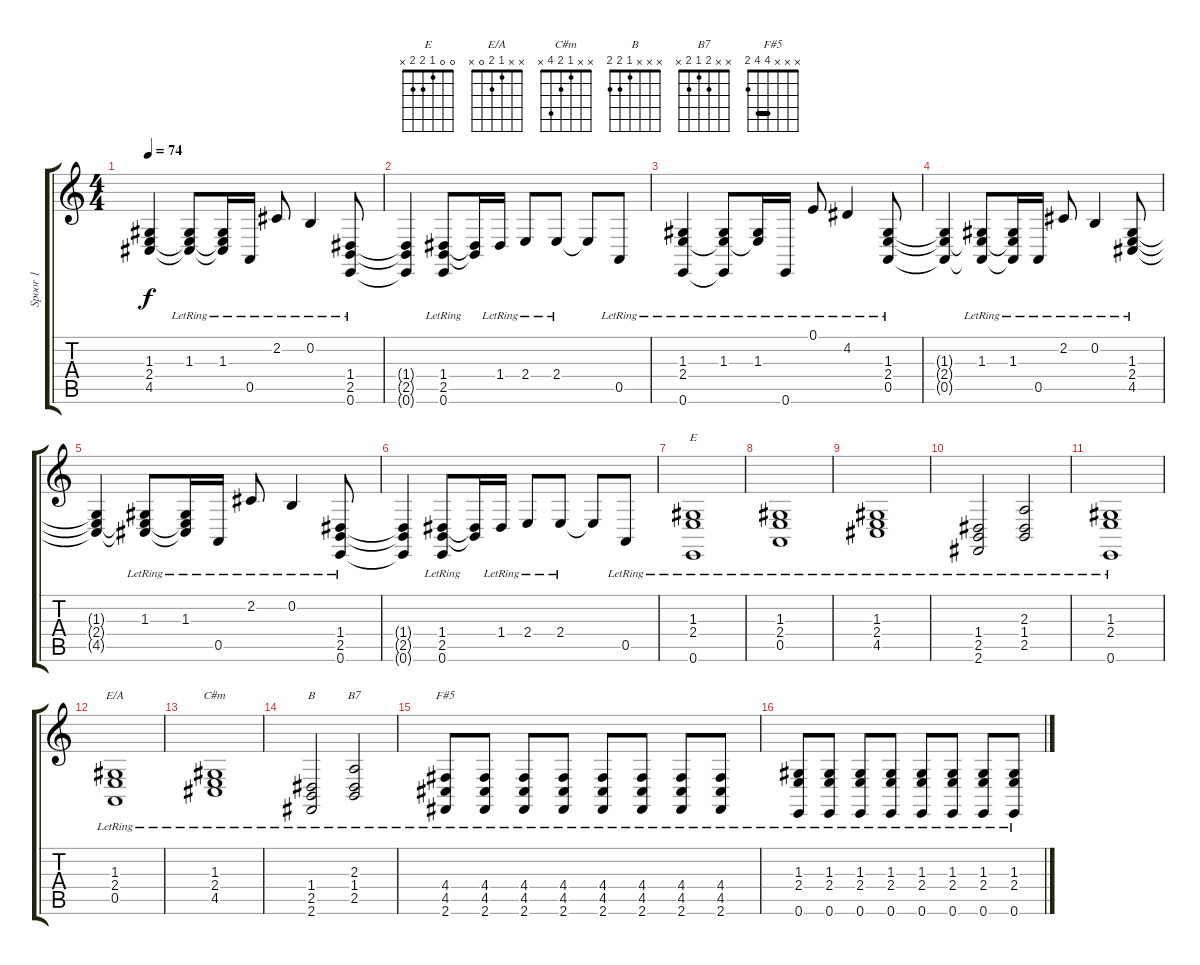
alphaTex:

\track ("Spoor 1" "Spoor 1") {instrument brightacousticpiano}
\staff {score tabs}
\tuning (E4 B3 G3 D3 A2 E2) {hide}
\chord ("E" 0 0 1 2 2 x)
\chord ("E/A" x x 1 2 0 x)
\chord ("C#m" x x 1 2 4 x)
\chord ("B" x x x 1 2 2)
\chord ("B7" x x 2 1 2 x)
\chord ("F#5" x x x 4 4 2) {barre 4}
\ts (4 4)
\tempo 74
\clef g2
\ks c
(1.3{t} 2.4{t} 4.5{t}).4{dy f} (1.3{lr} 2.4{t} 4.5{t}).8 (1.3{lr} 2.4{t} 4.5{t}).16 0.5{lr}.16 2.2{lr}.8 0.2{lr}.4 (1.4{lr} 2.5{lr} 0.6{lr}).8 |
(1.4{t} 2.5{t} 0.6{t}).4 (1.4{lr} 2.5{lr} 0.6{lr}).8 (1.4{t} 2.5{t}).16 1.4{lr}.16 2.4{lr}.8 2.4{lr}.8 2.4{t}.8 0.5{lr}.8 |
(1.3{lr} 2.4{lr} 0.6{lr}).4 (1.3{lr} 2.4{t} 0.6{t}).8 (1.3{lr} 2.4{t}).16 0.6{lr}.16 0.1{lr}.8 4.2{lr}.4 (1.3{lr} 2.4{lr} 0.5{lr}).8 |
(1.3{t} 2.4{t} 0.5{t}).4 (1.3{lr} 2.4{t} 0.5{t}).8 (1.3{lr} 2.4{t} 0.5{t}).16 0.5{lr}.16 2.2{lr}.8 0.2{lr}.4 (1.3{lr} 2.4{lr} 4.5{lr}).8 |
(1.3{t} 2.4{t} 4.5{t}).4 (1.3{lr} 2.4{t} 4.5{t}).8 (1.3{lr} 2.4{t} 4.5{t}).16 0.5{lr}.16 2.2{lr}.8 0.2{lr}.4 (1.4{lr} 2.5{lr} 0.6{lr}).8 |
(1.4{t} 2.5{t} 0.6{t}).4 (1.4{lr} 2.5{lr} 0.6{lr}).8 (1.4{t} 2.5{t}).16 1.4{lr}.16 2.4{lr}.8 2.4{lr}.8 2.4{t}.8 0.5{lr}.8 |
(1.3{lr} 2.4{lr} 0.6{lr}).1{ch "E"} |
(1.3{lr} 2.4{lr} 0.5{lr}).1 |
(1.3{lr} 2.4{lr} 4.5{lr}).1 |
(1.4{lr} 2.5{lr} 2.6{lr}).2 (2.3{lr} 1.4{lr} 2.5{lr}).2 |
(1.3{lr} 2.4{lr} 0.6{lr}).1 |
(1.3{lr} 2.4{lr} 0.5{lr}).1{ch "E/A"} |
(1.3{lr} 2.4{lr} 4.5{lr}).1{ch "C#m"} |
(1.4{lr} 2.5{lr} 2.6{lr}).2{ch "B"} (2.3{lr} 1.4{lr} 2.5{lr}).2{ch "B7"} |
(4.4{lr} 4.5{lr} 2.6{lr}).8{ch "F#5"} (4.4{lr} 4.5{lr} 2.6{lr}).8 (4.4{lr} 4.5{lr} 2.6{lr}).8 (4.4{lr} 4.5{lr} 2.6{lr}).8 (4.4{lr} 4.5{lr} 2.6{lr}).8 (4.4{lr} 4.5{lr} 2.6{lr}).8 (4.4{lr} 4.5{lr} 2.6{lr}).8 (4.4{lr} 4.5{lr} 2.6{lr}).8 |
(1.3{lr} 2.4{lr} 0.6{lr}).8 (1.3{lr} 2.4{lr} 0.6{lr}).8 (1.3{lr} 2.4{lr} 0.6{lr}).8 (1.3{lr} 2.4{lr} 0.6{lr}).8 (1.3{lr} 2.4{lr} 0.6{lr}).8 (1.3{lr} 2.4{lr} 0.6{lr}).8 (1.3{lr} 2.4{lr} 0.6{lr}).8 (1.3{lr} 2.4{lr} 0.6{lr}).8
